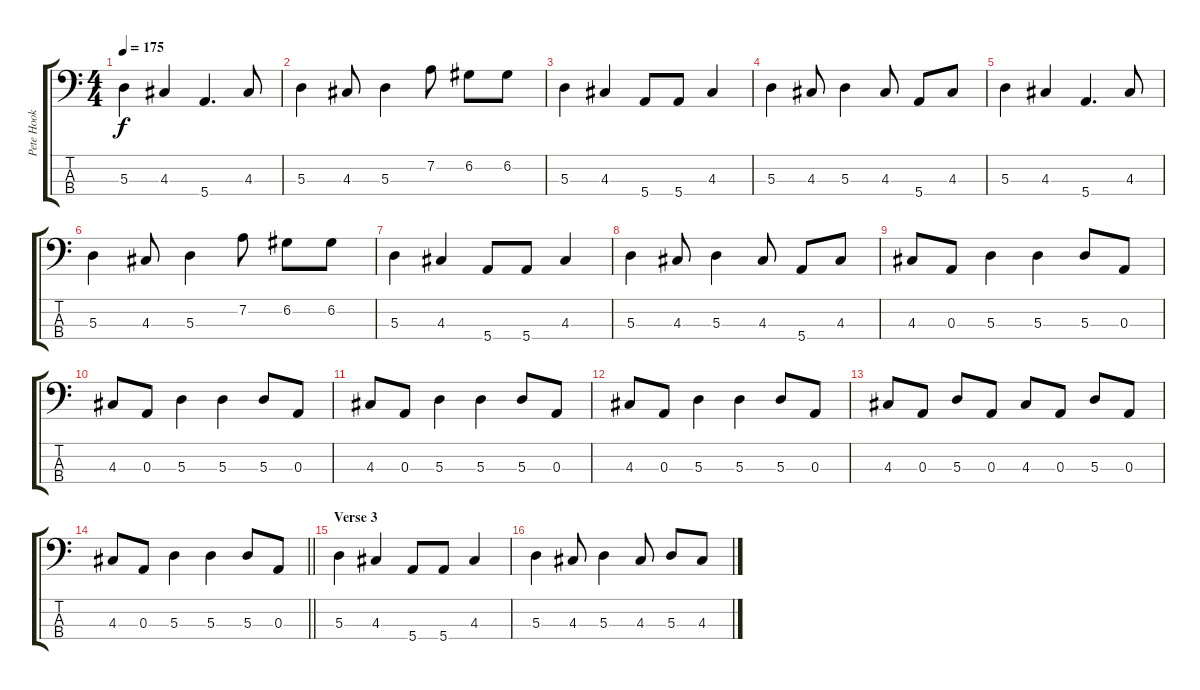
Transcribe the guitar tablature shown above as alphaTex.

\track ("Pete Hook" "Pete Hook") {instrument electricbasspick}
\staff {score tabs}
\tuning (G2 D2 A1 E1) {hide}
\ts (4 4)
\tempo 175
\clef f4
\ks c
5.3.4{dy f} 4.3.4 5.4.4{d} 4.3.8 |
5.3.4 4.3.8 5.3.4 7.2.8 6.2.8 6.2.8 |
5.3.4 4.3.4 5.4.8 5.4.8 4.3.4 |
5.3.4 4.3.8 5.3.4 4.3.8 5.4.8 4.3.8 |
5.3.4 4.3.4 5.4.4{d} 4.3.8 |
5.3.4 4.3.8 5.3.4 7.2.8 6.2.8 6.2.8 |
5.3.4 4.3.4 5.4.8 5.4.8 4.3.4 |
5.3.4 4.3.8 5.3.4 4.3.8 5.4.8 4.3.8 |
4.3.8 0.3.8 5.3.4 5.3.4 5.3.8 0.3.8 |
4.3.8 0.3.8 5.3.4 5.3.4 5.3.8 0.3.8 |
4.3.8 0.3.8 5.3.4 5.3.4 5.3.8 0.3.8 |
4.3.8 0.3.8 5.3.4 5.3.4 5.3.8 0.3.8 |
4.3.8 0.3.8 5.3.8 0.3.8 4.3.8 0.3.8 5.3.8 0.3.8 |
\barLineRight lightlight
4.3.8 0.3.8 5.3.4 5.3.4 5.3.8 0.3.8 |
\section ("" "Verse 3")
5.3.4 4.3.4 5.4.8 5.4.8 4.3.4 |
5.3.4 4.3.8 5.3.4 4.3.8 5.3.8 4.3.8
